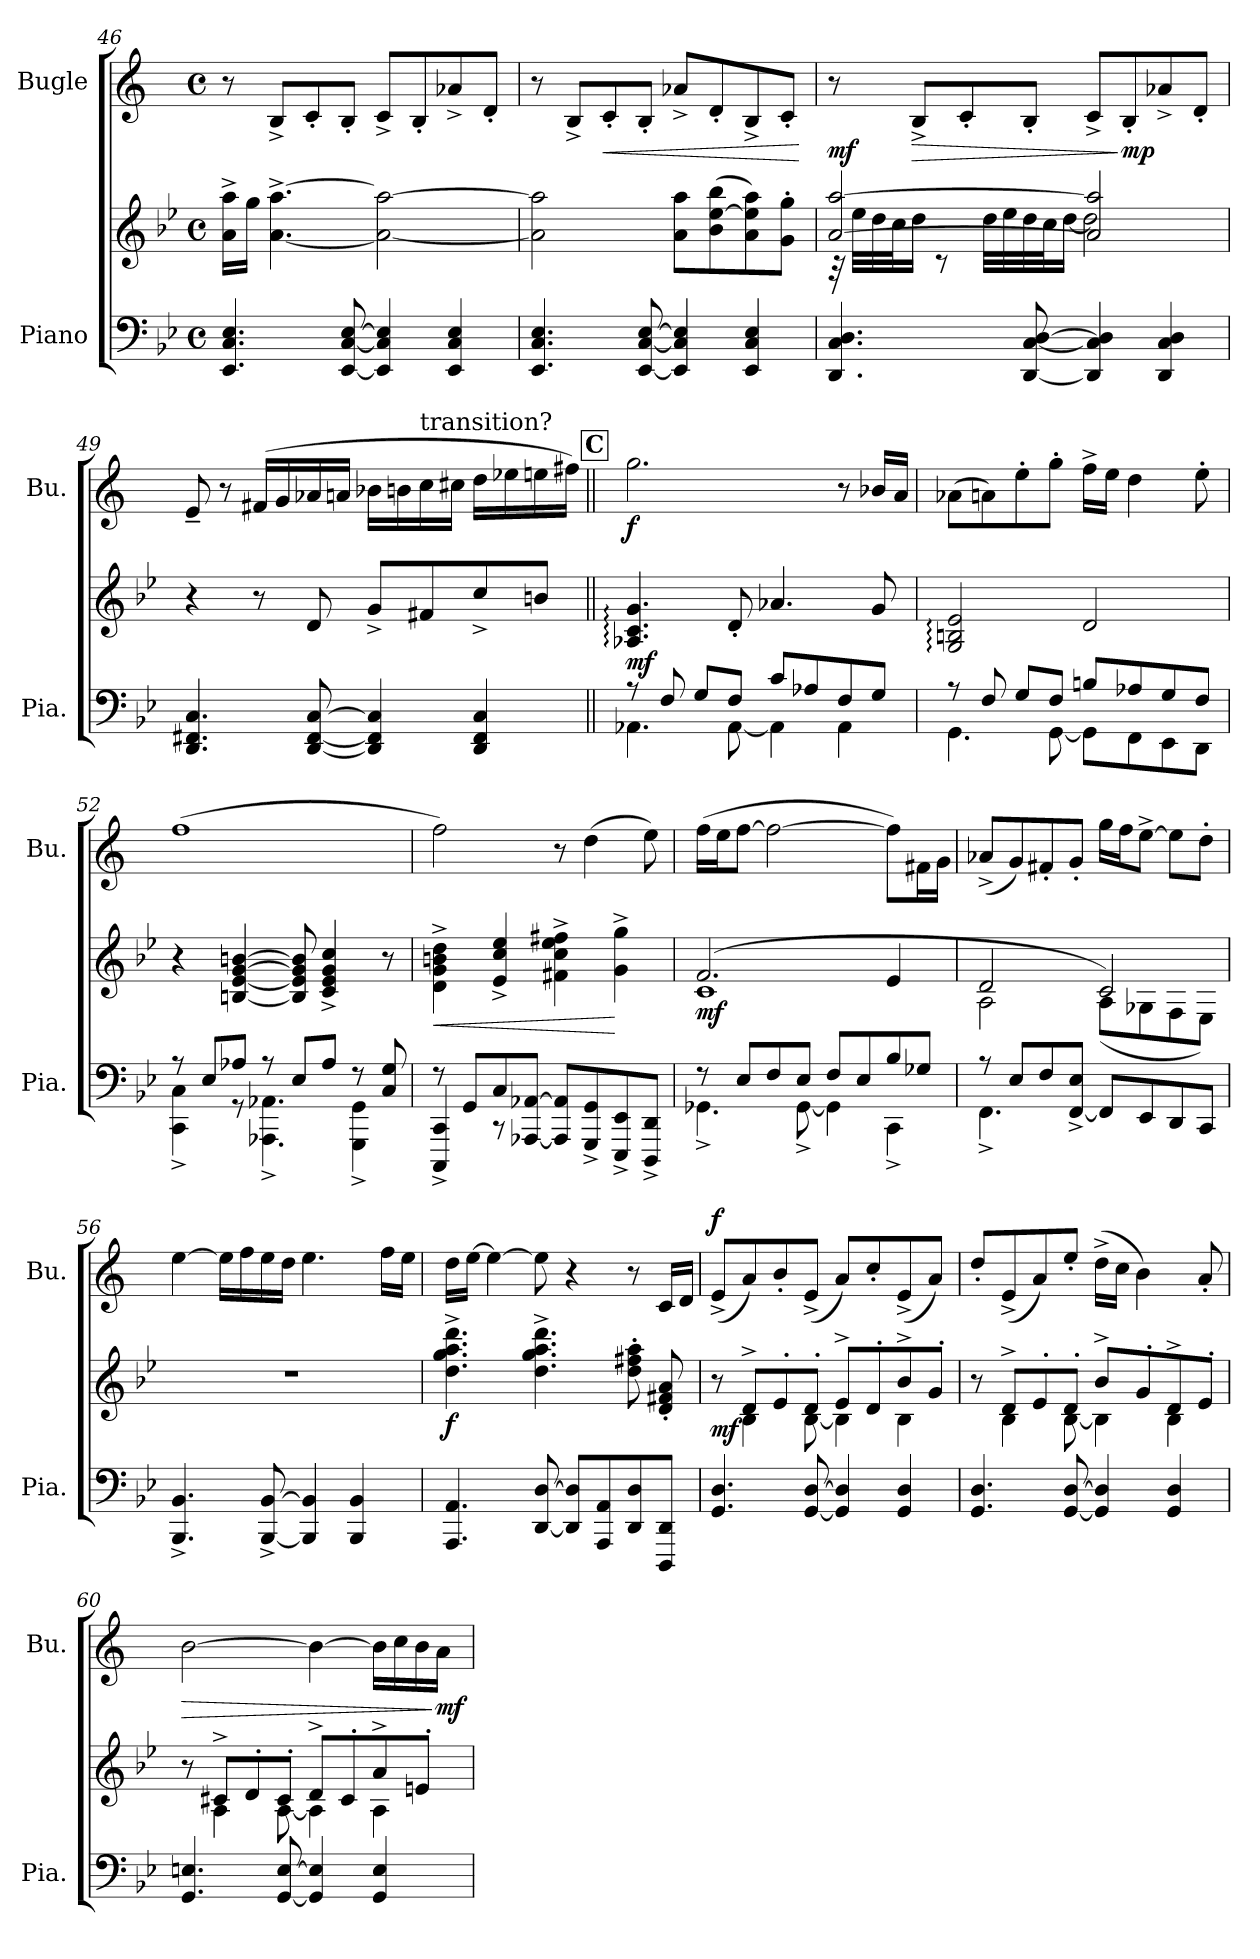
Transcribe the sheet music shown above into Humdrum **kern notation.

**kern	**kern	**dynam	**kern	**dynam
*part2	*part2	*part2	*part1	*part1
*staff3	*staff2	*staff2/3	*staff1	*staff1
*I"Piano	*	*	*I"Bugle	*
*I'Pia.	*	*	*I'Bu.	*
*clefF4	*clefG2	*	*clefG2	*
*	*	*	*ITrd1c2	*
*k[b-e-]	*k[b-e-]	*	*k[b-e-]	*
*M4/4	*M4/4	*	*M4/4	*
*met(c)	*met(c)	*	*met(c)	*
=46	=46	=46	=46	=46
4.EE-/ 4.C/ 4.E-/	16a\^ 16aa\^LL	.	8r	.
.	16gg\JJ	.	.	.
.	[4.a\^ [4.aa\^	.	8A^/L	.
.	.	.	8B-'/	.
[8EE-/ [8C/ [8E-/	.	.	8A'/J	.
4EE-/] 4C/] 4E-/]	2a\_ 2aa\_	.	8B-^/L	.
.	.	.	8A'/	.
4EE-/ 4C/ 4E-/	.	.	8g-X^/	.
.	.	.	8c'/J	.
!!LO:LB:g=z
=47	=47	=47	=47	=47
4.EE-/ 4.C/ 4.E-/	2a\] 2aa\]	.	8r	.
.	.	.	8A^/L	.
!	!	!	!	!LO:HP:b
.	.	.	8B-'/	<
[8EE-/ [8C/ [8E-/	.	.	8A'/J	.
4EE-/] 4C/] 4E-/]	8a\ 8aa\L	.	8g-X^/L	.
.	(>8b-\ [8ee-\ 8bb-\	.	8c'/	.
4EE-/ 4C/ 4E-/	8a\ 8ee-\] 8aa\)	.	8A^/	.
.	8g\' 8gg\'J	.	8B-'/J	.
.	.	.	.	[
=48	=48	=48	=48	=48
*	*^	*	*	*
!	!	!	!	!	!LO:DY:b
4.DD/ 4.C/ 4.D/	[2a/ [2aa/	32r	.	8r	mf
.	.	32ee-\LLL	.	.	.
.	.	32dd\	.	.	.
.	.	32cc\J	.	.	.
!	!	!	!	!	!LO:HP:b
.	.	16dd\JJ	.	8A^/L	>
.	.	8r	.	.	.
.	.	.	.	8B-'/	.
.	.	32dd\LLL	.	.	.
.	.	32ee-\	.	.	.
[8DD/ [8C/ [8D/	.	32dd\	.	8A'/J	.
.	.	32cc\J	.	.	.
.	.	[16dd\JJ	.	.	.
4DD/] 4C/] 4D/]	2a/] 2aa/]	2dd\]	.	8B-^/L	.
!	!	!	!	!	!LO:DY:n=1:b
.	.	.	.	8A'/	] mp
4DD/ 4C/ 4D/	.	.	.	8g-X^/	.
.	.	.	.	8c'/J	.
*	*v	*v	*	*	*
!!LO:PB:g=z
=49	=49	=49	=49	=49
4.DD/ 4.FF#X/ 4.C/	4r	.	8d~/	.
.	.	.	8r	.
.	8r	.	(>16en/LL	.
.	.	.	16f/	.
[8DD/ [8FF#/ [8C/	8d/	.	16g-X/	.
.	.	.	16gn/JJ	.
4DD/] 4FF#/] 4C/]	8g^/L	.	16a-X\LL	.
.	.	.	16an\	.
!	!	!	!LO:TX:a:t=transition?	!
.	8f#X/	.	16b-\	.
.	.	.	16bn\JJ	.
4DD/ 4FF#/ 4C/	8cc^/	.	16cc\LL	.
.	.	.	16dd-X\	.
.	8bn/J	.	16ddn\	.
.	.	.	16een\JJ)	.
!!LO:REH:place=s1:a:B:fs=14:t=C
=50||	=50||	=50||	=50||	=50||
*^	*	*	*	*
!	!	!	!LO:DY:b	!	!LO:DY:b
8r	4.AA-X\	4.A-X/: 4.c/: 4.g/:	mf	2.ff\	f
8F/	.	.	.	.	.
8G/L	.	.	.	.	.
8F/J	[8AA-\	8d'/	.	.	.
8c/L	4AA-\]	4.a-X/	.	.	.
8A-X/	.	.	.	.	.
8F/	4AA-\	.	.	8r	.
8G/J	.	8g/	.	16a-X/LL	.
.	.	.	.	16g/JJ	.
!!LO:LB:g=z
=51	=51	=51	=51	=51	=51
8r	4.GG\	2G/: 2Bn/: 2e-/:	.	(>8g-X\L	.
8F/	.	.	.	8gn\)	.
8G/L	.	.	.	8dd'\	.
8F/J	[8GG\	.	.	8ff'\J	.
8Bn/L	8GG\L]	2d/	.	16ee-^\LL	.
.	.	.	.	16dd\JJ	.
8A-X/	8FF\	.	.	4cc\	.
8G/	8EE-\	.	.	.	.
8F/J	8DD\J	.	.	8dd'\	.
=52	=52	=52	=52	=52	=52
8r	4CC\^ 4C\^	4r	.	(>1ee-	.
8E-/L	.	.	.	.	.
8A-X/J	8r	[4Bn/ [4e-/ [4g/ [4bn/	.	.	.
8r	4.AAA-X\^ 4.AA-X\^	.	.	.	.
8E-/L	.	8B/] 8e-/] 8g/] 8b/]	.	.	.
8A-/J	.	4c/^ 4e-/^ 4g/^ 4cc/^	.	.	.
8r	4GGG\^ 4GG\^	.	.	.	.
8C/ 8G/	.	8r	.	.	.
=53	=53	=53	=53	=53	=53
!	!	!	!LO:HP:b	!	!
8r	4CCC/^ 4CC/^	4d\^ 4g\^ 4bn\^ 4dd\^	<	2ee-\)	.
8GG/L	.	.	.	.	.
8C/	8r	4e-/^ 4cc/^ 4ee-/^	.	.	.
[8AAA-X/ [8AA-X/J	2ryy	.	.	.	.
8AAA-/] 8AA-/]L	.	4f#X\^ 4cc\^ 4ee-\^ 4ff#X\^	.	8r	.
8GGG/^ 8GG/^	.	.	.	(>4cc\	.
8EEE-/^ 8EE-/^	.	4g\^ 4gg\^	[	.	.
8DDD/^ 8DD/^J	8ryy	.	.	8dd\)	.
!!LO:LB:g=z
=54	=54	=54	=54	=54	=54
*	*	*^	*	*	*
!	!	!	!	!LO:DY:b	!	!
8r	4.GG-X^\	(>2.f/	1c	mf	(>16ee-\LL	.
.	.	.	.	.	16dd\J	.
8E-/L	.	.	.	.	[8ee-\J	.
8F/	.	.	.	.	2ee-\_	.
8E-/J	[8GG-^\	.	.	.	.	.
8F/L	4GG-\]	.	.	.	.	.
8E-/	.	.	.	.	.	.
8B-/	4CC^\	4e-/	.	.	8ee-\L])	.
8G-X/J	.	.	.	.	16en\L	.
.	.	.	.	.	16f\JJ	.
=55	=55	=55	=55	=55	=55	=55
8r	4.FF^\	2d/	2A\	.	(<8g-X^/L	.
8E-/L	.	.	.	.	8f/)	.
8F/	.	.	.	.	8en'/	.
[8FF/^ 8E-/^J	2ryy	.	.	.	8f'/J	.
8FF/L]	.	2c/)	(>8A\L	.	16ff\LL	.
.	.	.	.	.	16ee-\J	.
8EE-/	.	.	8G-X\	.	[8dd^\J	.
8DD/	.	.	8F\	.	8dd\L]	.
8CC/J	8ryy	.	8E-\J)	.	8cc'\J	.
*v	*v	*	*	*	*	*
*	*v	*v	*	*	*
=56	=56	=56	=56	=56
4.BBB-/^ 4.BB-/^	1r	.	[4dd\	.
.	.	.	16dd\LL]	.
.	.	.	16ee-\	.
[8BBB-/^ [8BB-/^	.	.	16dd\	.
.	.	.	16cc\JJ	.
4BBB-/] 4BB-/]	.	.	4.dd\	.
4BBB-/ 4BB-/	.	.	.	.
.	.	.	16ee-\LL	.
.	.	.	16dd\JJ	.
!!LO:LB:g=z
=57	=57	=57	=57	=57
!	!	!LO:DY:b	!	!
4.AAA/ 4.AA/	4.dd\^ 4.gg\^ 4.aa\^ 4.ddd\^	f	16cc\LL	.
.	.	.	[16dd\JJ	.
.	.	.	4dd\_	.
[8DD/ [8D/	4.dd\^ 4.gg\^ 4.aa\^ 4.ddd\^	.	8dd\]	.
8DD/] 8D/]L	.	.	4r	.
8AAA/ 8AA/	.	.	.	.
8DD/ 8D/	8dd\' 8ff#X\' 8aa\'	.	8r	.
8DDD/ 8DD/J	8d/' 8f#X/' 8a/'	.	16B-/LL	.
.	.	.	16c/JJ	.
=58	=58	=58	=58	=58
*	*^	*	*	*
!	!	!	!LO:DY:b	!	!LO:DY:a
4.GG/ 4.D/	8r	8ryy	mf	(<8d^/L	f
.	8d^/L	4B-\	.	8g/)	.
.	8e-'/	.	.	8a'/	.
[8GG/ [8D/	8d'/J	[8B-\	.	(<8d^/J	.
4GG/] 4D/]	8e-^/L	4B-\]	.	8g/L)	.
.	8d'/	.	.	8b-'/	.
4GG/ 4D/	8b-^/	4B-\	.	(<8d^/	.
.	8g'/J	.	.	8g/J)	.
=59	=59	=59	=59	=59	=59
4.GG/ 4.D/	8r	8ryy	.	8cc'/L	.
.	8d^/L	4B-\	.	(<8d^/	.
.	8e-'/	.	.	8g/)	.
[8GG/ [8D/	8d'/J	[8B-\	.	8dd'/J	.
4GG/] 4D/]	8b-^/L	4B-\]	.	(>16cc^\LL	.
.	.	.	.	16b-\JJ	.
.	8g'/	.	.	4a\)	.
4GG/ 4D/	8d^/	4B-\	.	.	.
.	8e-'/J	.	.	8g'/	.
!!LO:PB:g=z
=60	=60	=60	=60	=60	=60
!	!	!	!	!	!LO:HP:b
4.GG/ 4.En/	8r	8ryy	.	[2a\	>
.	8c#X^/L	4A\	.	.	.
.	8d'/	.	.	.	.
[8GG/ [8E/	8c#'/J	[8A\	.	.	.
4GG/] 4E/]	8d^/L	4A\]	.	4a\_	.
.	8c#'/	.	.	.	.
4GG/ 4E/	8a^/	4A\	.	16a\LL]	.
.	.	.	.	16b-\	.
.	8en'/J	.	.	16a\	.
!	!	!	!	!	!LO:DY:n=1:b
.	.	.	.	16g\JJ	] mf
*	*v	*v	*	*	*
=	=	=	=	=
*-	*-	*-	*-	*-
